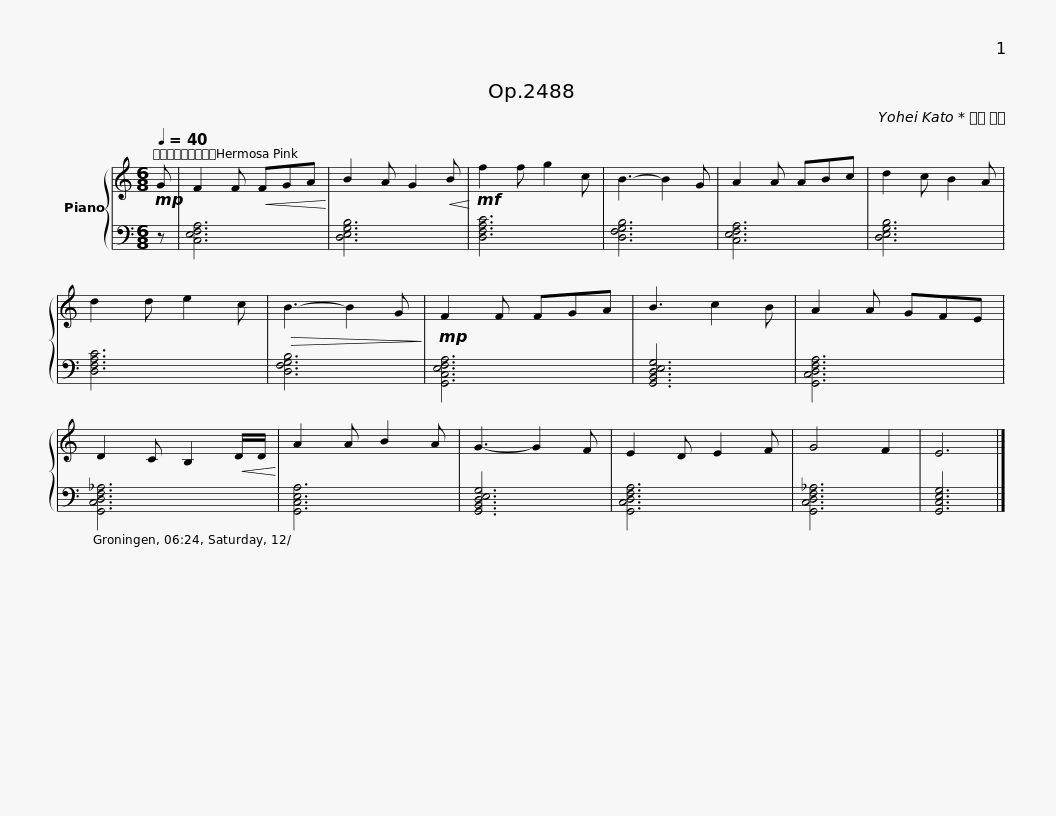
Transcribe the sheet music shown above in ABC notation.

X:1
%%score { 1 | 2 }
L:1/8
Q:1/4=40
M:6/8
I:linebreak $
K:C
V:1 treble
V:2 bass
V:1
!mp! G | F2 F!<(! FGA!<)! | B2 A G2!<(! B!<)! |!mf! f2 f g2 c | B3- B2 G | %5
 A2 A ABc |$ d2 c B2 A | d2 d e2 c |!>(! B3- B2 G!>)! |!mp! F2 F FGA | %10
 B3 c2 B | A2 A GFE |$ D2 C B,2!<(! D/D/!<)! | A2 A B2 A | G3- G2 F | %15
 E2 D E2 F | G4 F2 | E6 |] %18
V:2
 z | [C,E,F,A,]6 | [D,E,G,B,]6 | [D,F,A,C]6 | [D,F,G,B,]6 | %5
 [C,E,F,A,]6 |$ [D,E,G,B,]6 | [D,F,A,C]6 | [D,F,G,B,]6 | [G,,C,E,F,A,]6 | %10
 [G,,B,,D,E,G,]6 | [G,,C,D,F,A,]6 |$ [G,,C,D,F,_A,]6 | [G,,C,E,A,]6 | [G,,B,,D,E,G,]6 | %15
 [G,,C,D,F,A,]6 | [G,,C,D,F,_A,]6 | [G,,C,E,G,]6 |] %18
